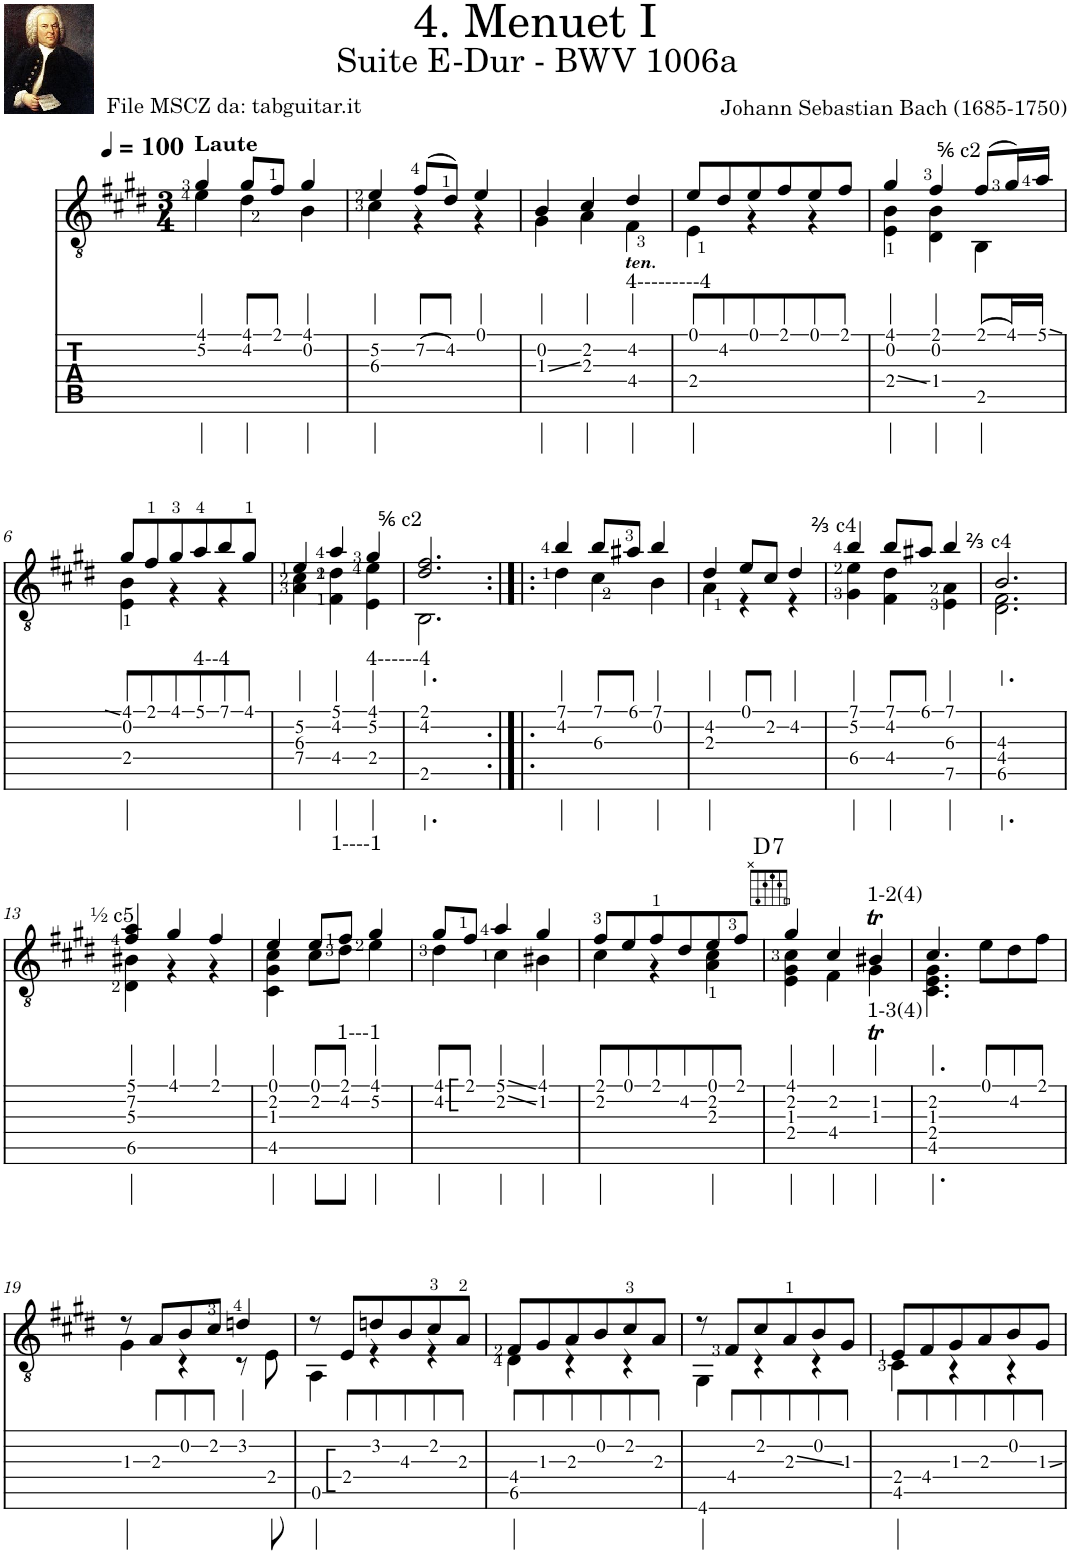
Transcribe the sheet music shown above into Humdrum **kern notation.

**kern	**kern	**harte
*part2	*part1	*part1
*staff2	*staff1	*
*I"Chitarra classica (Intavolatura)	*I"Chitarra classica	*
*stria6	*	*
*	*clefGv2	*
*k[f#c#g#d#]	*k[f#c#g#d#]	*
*M3/4	*M3/4	*
*MM100	*MM100	*
=1	=1	=1
*^	*^	*
!	!	!LO:TX:a:B:t=Laute	!	!
4g#/	4e\	4g#/	4e\	.
8g#/L	4d#\	8g#/L	4d#\	.
8f#/J	.	8f#/J	.	.
4g#/	4B\	4g#/	4B\	.
=2	=2	=2	=2	=2
4e/	4c#\	4e/	4c#\	.
(8f#/L	4r	(8f#/L	4r	.
8d#/J)	.	8d#/J)	.	.
4e/	4r	4e/	4r	.
=3	=3	=3	=3	=3
4B/	4G#\	4B/	4G#\	.
4c#/	4A\	4c#/	4A\	.
!LO:TX:a:t=4---------4	!	!	!	!
!LO:TX:a:Bi:t=ten.	!	!	!	!
4d#/	4F#\	4d#/	4F#\	.
=4	=4	=4	=4	=4
8e/L	4E\	8e/L	4E\	.
8d#/	.	8d#/	.	.
8e/	4r	8e/	4r	.
8f#/	.	8f#/	.	.
8e/	4r	8e/	4r	.
8f#/J	.	8f#/J	.	.
=5	=5	=5	=5	=5
4g#/	4E\ 4B\	4g#/	4E\ 4B\	.
4f#/	4D#\ 4B\	4f#/	4D#\ 4B\	.
!	!	!LO:TX:a:t=⅚ c2	!	!
(8f#/L	4BB\	(8f#/L	4BB\	.
16g#/L)	.	16g#/L)	.	.
16a/JJ	.	16a/JJ	.	.
!!LO:LB:g=z	!!
=6	=6	=6	=6	=6
8g#/L	4E\ 4B\	8g#/L	4E\ 4B\	.
8f#/	.	8f#/	.	.
8g#/	4r	8g#/	4r	.
!LO:TX:a:t=4--4	!	!	!	!
8a/	.	8a/	.	.
8b/	4r	8b/	4r	.
8g#/J	.	8g#/J	.	.
=7	=7	=7	=7	=7
4e/	4A\ 4c#\	4e/	4A\ 4c#\	.
!LO:TX:b:t=1----1	!	!	!	!
4a/	4F#\ 4d#\	4a/	4F#\ 4d#\	.
!LO:TX:a:t=4------4	!	!	!	!
4g#/	4E\ 4e\	4g#/	4E\ 4e\	.
=8	=8	=8	=8	=8
!	!	!LO:TX:a:t=⅚ c2	!	!
2.d#/ 2.f#/	2.BB\	2.d#/ 2.f#/	2.BB\	.
=9:|!|:	=9:|!|:	=9:|!|:	=9:|!|:	=9:|!|:
4b/	4d#\	4b/	4d#\	.
8b/L	4c#\	8b/L	4c#\	.
8a#X/J	.	8a#X/J	.	.
4b/	4B\	4b/	4B\	.
=10	=10	=10	=10	=10
4d#/	4A\	4d#/	4A\	.
8e/L	4r	8e/L	4r	.
8c#/J	.	8c#/J	.	.
4d#/	4r	4d#/	4r	.
=11	=11	=11	=11	=11
4b/	4G#\ 4e\	4b/	4G#\ 4e\	.
!	!	!LO:TX:a:t=⅔ c4	!	!
8b/L	4F#\ 4d#\	8b/L	4F#\ 4d#\	.
8a#X/J	.	8a#X/J	.	.
4b/	4E\ 4c#\	4b/	4E\ 4A\	.
=12	=12	=12	=12	=12
!	!	!LO:TX:a:t=⅔ c4	!	!
2.B/	2.D#\ 2.F#\	2.B/	2.D#\ 2.F#\	.
!!LO:LB:g=z	!!
=13	=13	=13	=13	=13
!	!	!LO:TX:a:t=½ c5	!	!
4f#/ 4a/	4D#\ 4B#X\	4f#/ 4a/	4D#\ 4B#X\	.
4g#/	4r	4g#/	4r	.
4f#/	4r	4f#/	4r	.
=14	=14	=14	=14	=14
4e/	4C#\ 4G#\ 4c#\	4e/	4C#\ 4G#\ 4c#\	.
8e/L	8c#\L	8e/L	8c#\L	.
!LO:TX:a:t=1---1	!	!	!	!
8f#/J	8d#\J	8f#/J	8d#\J	.
4g#/	4e\	4g#/	4e\	.
=15	=15	=15	=15	=15
8g#/L	4d#\	8g#/L	4d#\	.
8f#::/J	.	8f#/J	.	.
4a/	4c#\	4a/	4c#\	.
4g#/	4B#X\	4g#/	4B#X\	.
=16	=16	=16	=16	=16
8f#/L	4c#\	8f#/L	4c#\	.
8e/	.	8e/	.	.
8f#/	4r	8f#/	4r	.
8d#/	.	8d#/	.	.
8e/	4A\ 4c#\	8e/	4A\ 4c#\	.
8f#/J	.	8f#/J	.	.
=17	=17	=17	=17	=17
!	!	!	!	!LO:H:kt=7
4g#/	4E\ 4G#\ 4c#\	4g#/	4E\ 4G#\ 4c#\	D:7
4c#/	4F#\	4c#/	4F#\	.
!	!	!LO:TX:a:t=1-2(4)	!	!
!LO:TX:a:t=1-3(4)	!	!	!	!
4B#Xt/	4G#\	4B#Xt/	4G#\	.
=18	=18	=18	=18	=18
4.c#/	4.C#\ 4.E\ 4.G#\	4.c#/	4.C#\ 4.E\ 4.G#\	.
8e/L	4.ryy	8e\L	4.ryy	.
8d#/	.	8d#\	.	.
8f#/J	.	8f#\J	.	.
!!LO:LB:g=z	!!
=19	=19	=19	=19	=19
8r	4G#\	8r	4G#\	.
8A/L	.	8A/L	.	.
8B/	4r	8B/	4r	.
8c#/J	.	8c#/J	.	.
4dn/	8r	4dn/	8r	.
.	8E\	.	8E\	.
=20	=20	=20	=20	=20
8r	4AA\	8r	4AA\	.
8E::/L	.	8E/L	.	.
8dn/	4r	8dn/	4r	.
8B/	.	8B/	.	.
8c#/	4r	8c#/	4r	.
8A/J	.	8A/J	.	.
=21	=21	=21	=21	=21
8F#/L	4D#\	8F#/L	4D#\	.
8G#/	.	8G#/	.	.
8A/	4r	8A/	4r	.
8B/	.	8B/	.	.
8c#/	4r	8c#/	4r	.
8A/J	.	8A/J	.	.
=22	=22	=22	=22	=22
8r	4GG#\	8r	4GG#\	.
8F#/L	.	8F#/L	.	.
8c#/	4r	8c#/	4r	.
8A/	.	8A/	.	.
8B/	4r	8B/	4r	.
8G#/J	.	8G#/J	.	.
=23	=23	=23	=23	=23
8E/L	4C#\	8E/L	4C#\	.
8F#/	.	8F#/	.	.
8G#/	4r	8G#/	4r	.
8A/	.	8A/	.	.
8B/	4r	8B/	4r	.
8G#/J	.	8G#/J	.	.
*v	*v	*	*	*
*	*v	*v	*
=	=	=
*-	*-	*-
